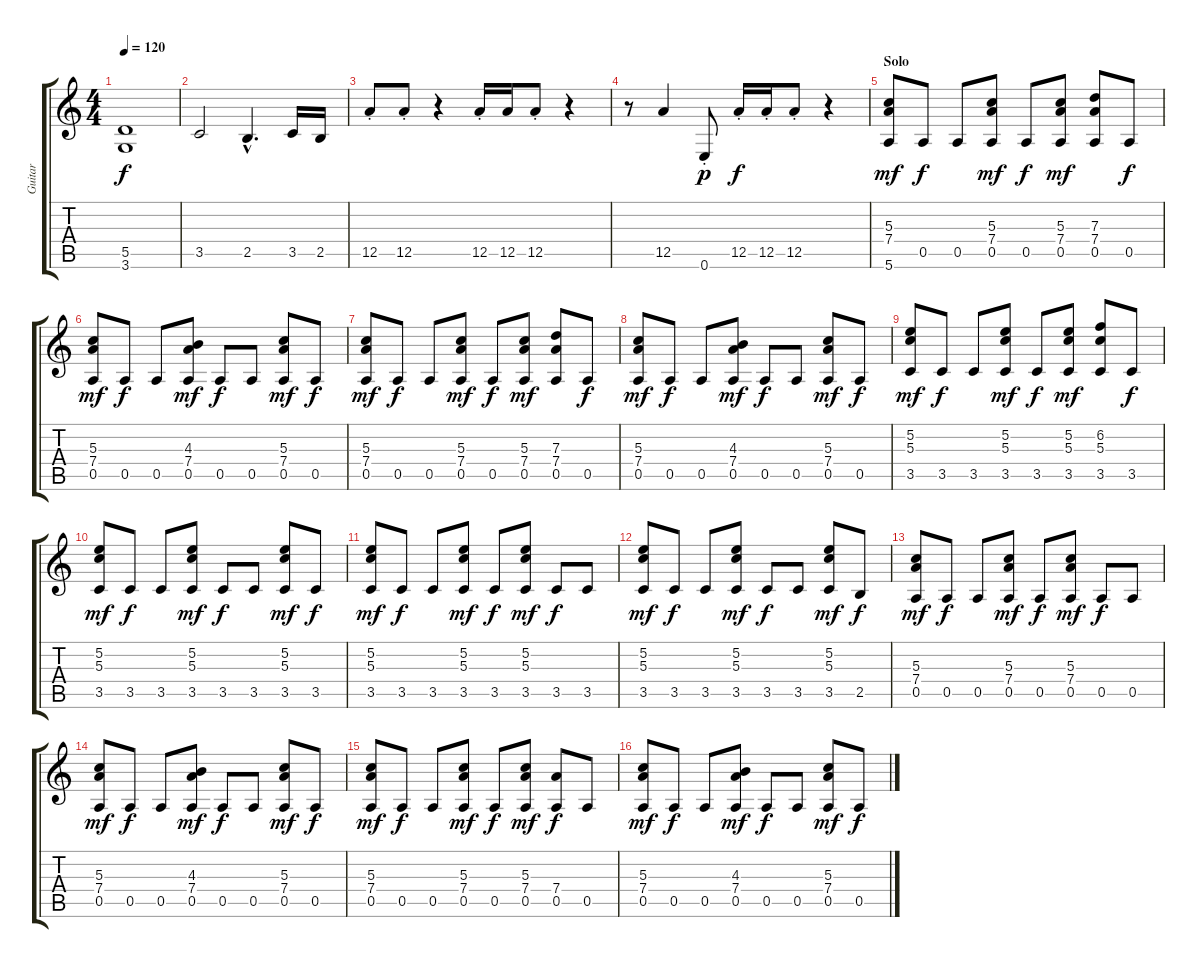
\track ("Guitar" "Guitar") {instrument acousticguitarsteel}
\staff {score tabs}
\tuning (E4 B3 G3 D3 A2 E2) {hide}
\ts (4 4)
\tempo 120
\clef g2
\ks c
(5.5 3.6).1{dy f} |
3.5.2 2.5{hac}.4{d} 3.5.16 2.5.16 |
12.5{st}.8 12.5{st}.8 r.4 12.5{st}.16 12.5.16 12.5{st}.8 r.4 |
r.8 12.5.4 0.6{st}.8{dy p} 12.5{st}.16{dy f} 12.5{st}.16 12.5{st}.8 r.4 |
\section ("" "Solo")
(5.3 7.4 5.6).8{dy mf volume 14 instrument distortionguitar} 0.5.8{dy f} 0.5.8 (5.3 7.4 0.5).8{dy mf volume 14 instrument distortionguitar} 0.5.8{dy f} (5.3 7.4 0.5).8{dy mf volume 14 instrument distortionguitar} (7.3 7.4 0.5).8 0.5.8{dy f} |
(5.3 7.4 0.5).8{dy mf} 0.5.8{dy f} 0.5.8 (4.3 7.4 0.5).8{dy mf} 0.5.8{dy f} 0.5.8 (5.3 7.4 0.5).8{dy mf} 0.5.8{dy f} |
(5.3 7.4 0.5).8{dy mf volume 14 instrument distortionguitar} 0.5.8{dy f} 0.5.8 (5.3 7.4 0.5).8{dy mf volume 14 instrument distortionguitar} 0.5.8{dy f} (5.3 7.4 0.5).8{dy mf volume 14 instrument distortionguitar} (7.3 7.4 0.5).8 0.5.8{dy f} |
(5.3 7.4 0.5).8{dy mf} 0.5.8{dy f} 0.5.8 (4.3 7.4 0.5).8{dy mf} 0.5.8{dy f} 0.5.8 (5.3 7.4 0.5).8{dy mf} 0.5.8{dy f} |
(5.2 5.3 3.5).8{dy mf} 3.5.8{dy f} 3.5.8 (5.2 5.3 3.5).8{dy mf} 3.5.8{dy f} (5.2 5.3 3.5).8{dy mf} (6.2 5.3 3.5).8 3.5.8{dy f} |
(5.2 5.3 3.5).8{dy mf} 3.5.8{dy f} 3.5.8 (5.2 5.3 3.5).8{dy mf} 3.5.8{dy f} 3.5.8 (5.2 5.3 3.5).8{dy mf} 3.5.8{dy f} |
(5.2 5.3 3.5).8{dy mf} 3.5.8{dy f} 3.5.8 (5.2 5.3 3.5).8{dy mf} 3.5.8{dy f} (5.2 5.3 3.5).8{dy mf} 3.5.8{dy f} 3.5.8 |
(5.2 5.3 3.5).8{dy mf} 3.5.8{dy f} 3.5.8 (5.2 5.3 3.5).8{dy mf} 3.5.8{dy f} 3.5.8 (5.2 5.3 3.5).8{dy mf} 2.5.8{dy f} |
(5.3 7.4 0.5).8{dy mf volume 14 instrument distortionguitar} 0.5.8{dy f} 0.5.8 (5.3 7.4 0.5).8{dy mf volume 14 instrument distortionguitar} 0.5.8{dy f} (5.3 7.4 0.5).8{dy mf volume 14 instrument distortionguitar} 0.5.8{dy f} 0.5.8 |
(5.3 7.4 0.5).8{dy mf} 0.5.8{dy f} 0.5.8 (4.3 7.4 0.5).8{dy mf} 0.5.8{dy f} 0.5.8 (5.3 7.4 0.5).8{dy mf} 0.5.8{dy f} |
(5.3 7.4 0.5).8{dy mf volume 14 instrument distortionguitar} 0.5.8{dy f} 0.5.8 (5.3 7.4 0.5).8{dy mf volume 14 instrument distortionguitar} 0.5.8{dy f} (5.3 7.4 0.5).8{dy mf volume 14 instrument distortionguitar} (7.4 0.5).8{dy f} 0.5.8 |
(5.3 7.4 0.5).8{dy mf} 0.5.8{dy f} 0.5.8 (4.3 7.4 0.5).8{dy mf} 0.5.8{dy f} 0.5.8 (5.3 7.4 0.5).8{dy mf} 0.5.8{dy f}
